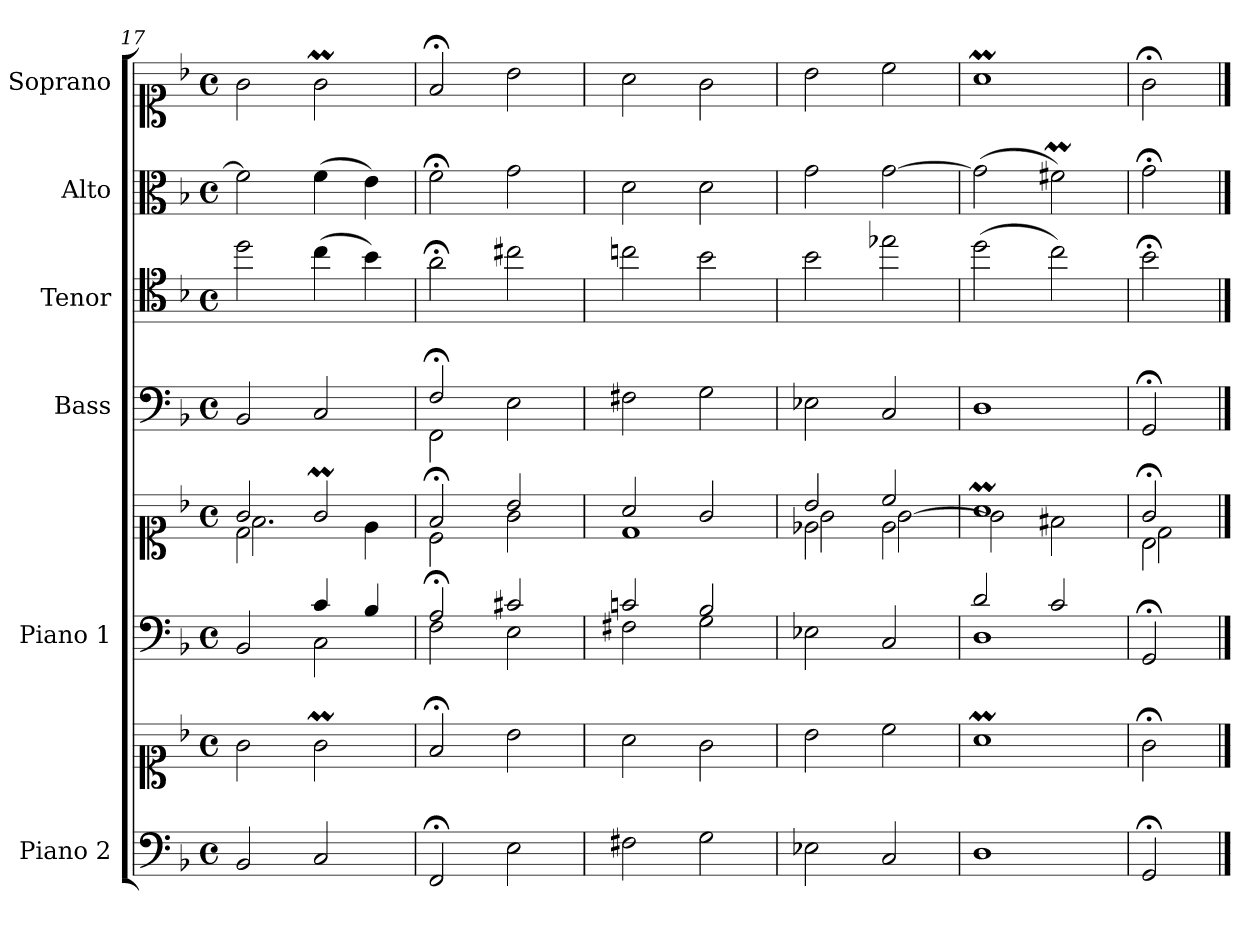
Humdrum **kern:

**kern	**kern	**kern	**kern	**kern	**kern	**kern	**kern
*part6	*part6	*part5	*part5	*part4	*part3	*part2	*part1
*staff8	*staff7	*staff6	*staff5	*staff4	*staff3	*staff2	*staff1
*I"Piano 2	*	*I"Piano 1	*	*I"Bass	*I"Tenor	*I"Alto	*I"Soprano
*I'Pno 2	*	*I'Pno 1	*	*I'B.	*I'T.	*I'A.	*I'S.
*clefF4	*clefC1	*clefF4	*clefC1	*clefF4	*clefC4	*clefC3	*clefC1
*	*	*	*	*	*ITrd7c12	*	*
*k[b-]	*k[b-]	*k[b-]	*k[b-]	*k[b-]	*k[b-]	*k[b-]	*k[b-]
*F:	*F:	*F:	*F:	*F:	*F:	*F:	*F:
*M4/4	*M4/4	*M4/4	*M4/4	*M4/4	*M4/4	*M4/4	*M4/4
*met(c)	*met(c)	*met(c)	*met(c)	*met(c)	*met(c)	*met(c)	*met(c)
=17	=17	=17	=17	=17	=17	=17	=17
*	*	*^	*^	*	*	*	*
*	*	*	*	*	*^	*	*	*	*
2BB-/	2g\	2ryy	2BB-/	2g/	2d\	2.f\	2BB-/	2d\	2f\]	2g\
2C/	2gM\	4c/	2C\	2gM/	2ryy	.	2C/	(4c\	(4f\	2gM\
.	.	4B-/	.	.	.	4e\	.	4B-\)	4e\)	.
*	*	*	*	*	*v	*v	*	*	*	*
=18	=18	=18	=18	=18	=18	=18	=18	=18	=18
*	*	*	*	*	*	*^	*	*	*
2FF;/	2f;</	2A;/	2F\	2f;</	2c\	2F;</	2FF\	2A;<\	2f;<\	2f;</
2E\	2b-\	2c#X/	2E\	2b-/	2g\	2E\	2ryy	2c#X\	2g\	2b-\
*	*	*	*	*	*	*v	*v	*	*	*
=19	=19	=19	=19	=19	=19	=19	=19	=19	=19
2F#X\	2a\	2cn/	2F#X\	2a/	1d\	2F#X\	2cn\	2d\	2a\
2G\	2g\	2B-/	2G\	2g/	.	2G\	2B-\	2d\	2g\
*	*	*v	*v	*	*	*	*	*	*
=20	=20	=20	=20	=20	=20	=20	=20	=20
*	*	*	*	*^	*	*	*	*
2E-X\	2b-\	2E-X\	2b-/	2e-X\	2g\	2E-X\	2B-\	2g\	2b-\
2C/	2cc\	2C/	2cc/	2e-\	[<2g\	2C/	2e-X\	[>2g\	2cc\
*	*	*	*	*v	*v	*	*	*	*
=21	=21	=21	=21	=21	=21	=21	=21	=21
*	*	*^	*	*	*	*	*	*
1D/	1am\	2d/	1D\	1am/	2g\]	1D/	(2d\	(2g\]	1am\
.	.	2c/	.	.	2f#X\	.	2c\)	2f#Xm\)	.
*	*	*v	*v	*	*	*	*	*	*
=22	=22	=22	=22	=22	=22	=22	=22	=22
*	*	*	*	*^	*	*	*	*
2GG;/	2g;<\	2GG;/	2g;</	2B-\	2d\	2GG;</	2B-;<\	2g;<\	2g;<\
*	*	*	*v	*v	*v	*	*	*	*
==	==	==	==	==	==	==	==
*-	*-	*-	*-	*-	*-	*-	*-
